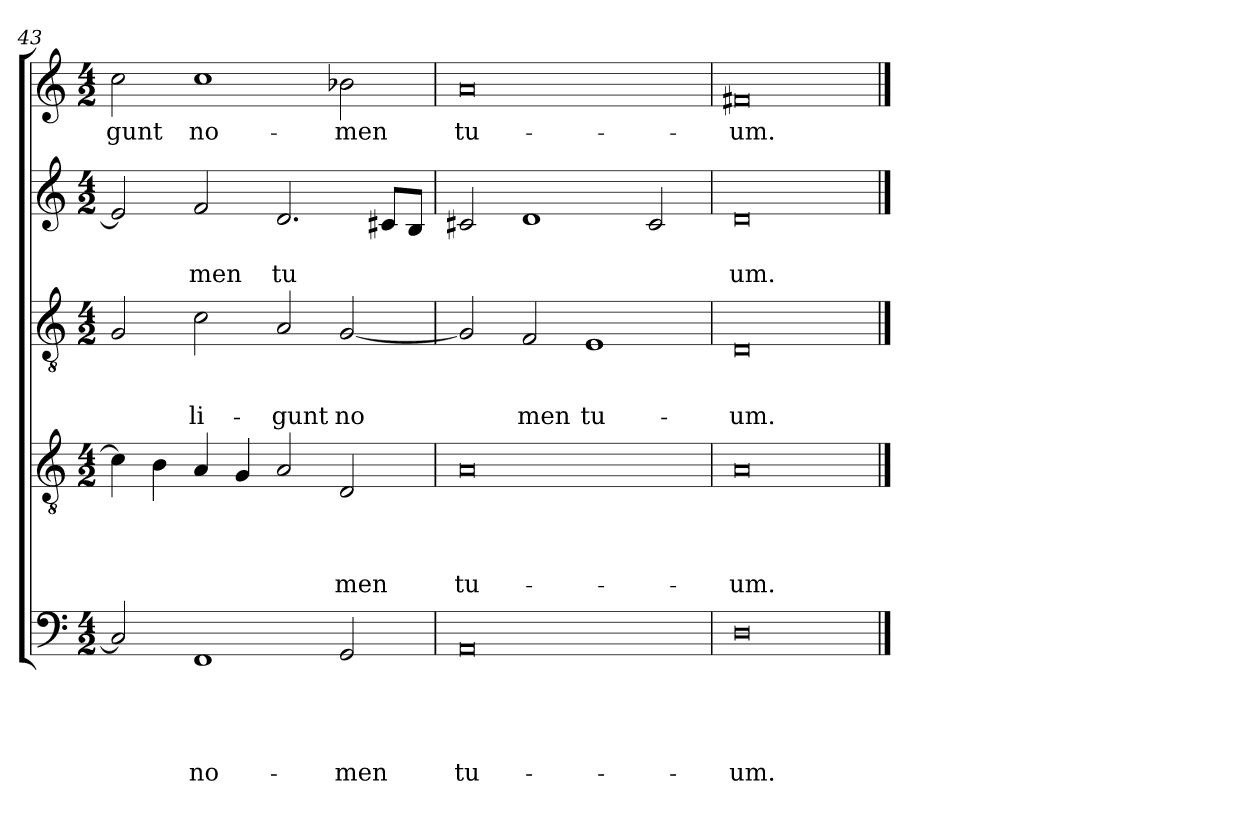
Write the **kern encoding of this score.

**kern	**text	**text	**text	**text	**text	**kern	**text	**text	**text	**text	**kern	**text	**text	**text	**kern	**text	**text	**kern	**text
*part5	*part5	*part5	*part5	*part5	*part5	*part4	*part4	*part4	*part4	*part4	*part3	*part3	*part3	*part3	*part2	*part2	*part2	*part1	*part1
*staff5	*staff5	*staff5	*staff5	*staff5	*staff5	*staff4	*staff4	*staff4	*staff4	*staff4	*staff3	*staff3	*staff3	*staff3	*staff2	*staff2	*staff2	*staff1	*staff1
*clefF4	*	*	*	*	*	*clefGv2	*	*	*	*	*clefGv2	*	*	*	*clefG2	*	*	*clefG2	*
*k[]	*	*	*	*	*	*k[]	*	*	*	*	*k[]	*	*	*	*k[]	*	*	*k[]	*
*C:	*	*	*	*	*	*C:	*	*	*	*	*C:	*	*	*	*C:	*	*	*C:	*
*M4/2	*	*	*	*	*	*M4/2	*	*	*	*	*M4/2	*	*	*	*M4/2	*	*	*M4/2	*
=43	=43	=43	=43	=43	=43	=43	=43	=43	=43	=43	=43	=43	=43	=43	=43	=43	=43	=43	=43
!	!	!	!	!	!	!	!	!	!	!LO:LY:b	!	!	!	!LO:LY:b	!	!	!LO:LY:b	!	!LO:LY:b
2C/]	.	.	.	.	.	4c\]	.	.	.	­	2G/	.	.	­	2e/]	.	­	2cc\	-gunt
.	.	.	.	.	.	4B\	.	.	.	.	.	.	.	.	.	.	.	.	.
!	!	!	!	!	!LO:LY:b	!	!	!	!	!LO:LY:b	!	!	!	!LO:LY:b	!	!	!LO:LY:b	!	!LO:LY:b
1FF	.	.	.	.	no-	4A/	.	.	.	­	2c\	.	.	li-	2f/	.	men	1cc	no-
.	.	.	.	.	.	4G/	.	.	.	.	.	.	.	.	.	.	.	.	.
!	!	!	!	!	!	!	!	!	!	!LO:LY:b	!	!	!	!LO:LY:b	!	!	!LO:LY:b	!	!
.	.	.	.	.	.	2A/	.	.	.	­	2A/	.	.	-gunt	2.d/	.	tu	.	.
!	!	!	!	!	!LO:LY:b	!	!	!	!	!LO:LY:b	!	!	!	!LO:LY:b	!	!	!	!	!LO:LY:b
2GG/	.	.	.	.	-men	2D/	.	.	.	men	[2G/	.	.	no	.	.	.	2b-X\	-men
.	.	.	.	.	.	.	.	.	.	.	.	.	.	.	8c#/L	.	.	.	.
!	!	!	!	!	!	!	!	!	!	!	!	!	!	!	!	!	!LO:LY:b	!	!
.	.	.	.	.	.	.	.	.	.	.	.	.	.	.	8B/J	.	­	.	.
=44	=44	=44	=44	=44	=44	=44	=44	=44	=44	=44	=44	=44	=44	=44	=44	=44	=44	=44	=44
!	!	!	!	!	!LO:LY:b	!	!	!	!	!LO:LY:b	!	!	!	!LO:LY:b	!	!	!	!	!LO:LY:b
0AA	.	.	.	.	tu-	0A	.	.	.	tu-	2G/]	.	.	­	2c#X/	.	.	0a	tu-
!	!	!	!	!	!	!	!	!	!	!	!	!	!	!LO:LY:b	!	!	!LO:LY:b	!	!
.	.	.	.	.	.	.	.	.	.	.	2F/	.	.	men	1d	.	­	.	.
!	!	!	!	!	!	!	!	!	!	!	!	!	!	!LO:LY:b	!	!	!	!	!
.	.	.	.	.	.	.	.	.	.	.	1E	.	.	tu-	.	.	.	.	.
.	.	.	.	.	.	.	.	.	.	.	.	.	.	.	2c#/	.	.	.	.
=45	=45	=45	=45	=45	=45	=45	=45	=45	=45	=45	=45	=45	=45	=45	=45	=45	=45	=45	=45
!	!	!	!	!	!LO:LY:b	!	!	!	!	!LO:LY:b	!	!	!	!LO:LY:b	!	!	!LO:LY:b	!	!LO:LY:b
0D	.	.	.	.	-um.	0A	.	.	.	-um.	0D	.	.	-um.	0d	.	um.	0f#X	-um.
==	==	==	==	==	==	==	==	==	==	==	==	==	==	==	==	==	==	==	==
*-	*-	*-	*-	*-	*-	*-	*-	*-	*-	*-	*-	*-	*-	*-	*-	*-	*-	*-	*-
